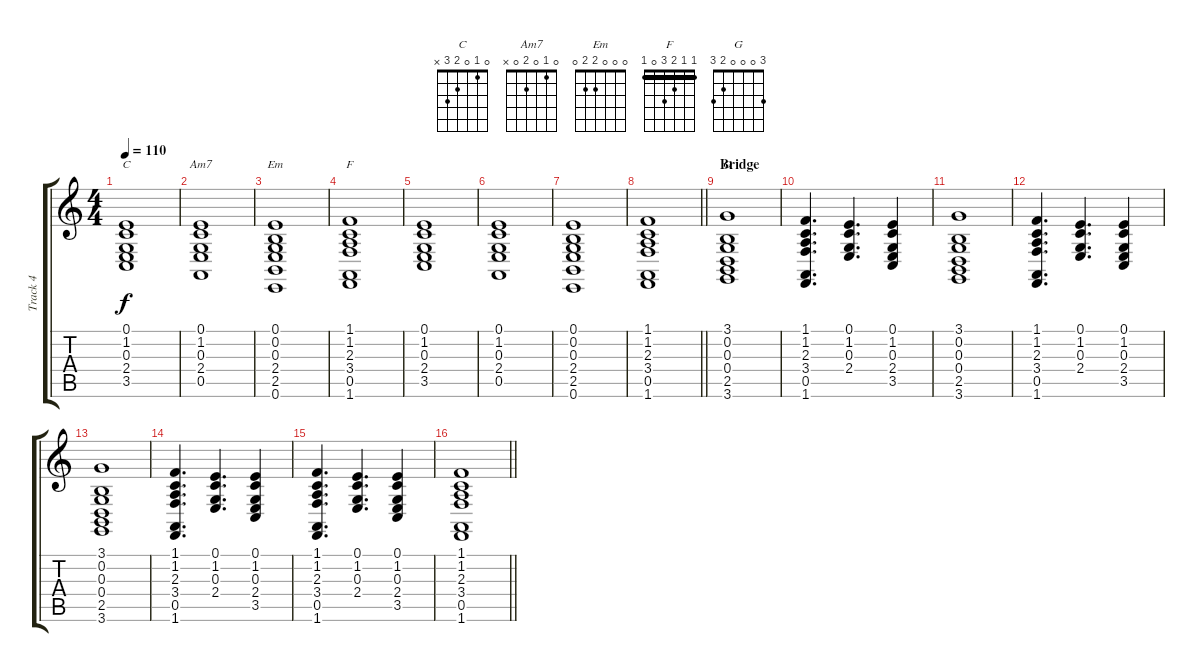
\track ("Track 4" "Track 4") {instrument stringensemble1}
\staff {score tabs}
\tuning (E4 B3 G3 D3 A2 E2) {hide}
\chord ("C" 0 1 0 2 3 x)
\chord ("Am7" 0 1 0 2 0 x)
\chord ("Em" 0 0 0 2 2 0)
\chord ("F" 1 1 2 3 0 1) {barre 1}
\chord ("G" 3 0 0 0 2 3)
\ts (4 4)
\tempo 110
\clef g2
\ks c
(0.1 1.2 0.3 2.4 3.5).1{ch "C" dy f} |
(0.1 1.2 0.3 2.4 0.5).1{ch "Am7"} |
(0.1 0.2 0.3 2.4 2.5 0.6).1{ch "Em"} |
(1.1 1.2 2.3 3.4 0.5 1.6).1{ch "F"} |
(0.1 1.2 0.3 2.4 3.5).1 |
(0.1 1.2 0.3 2.4 0.5).1 |
(0.1 0.2 0.3 2.4 2.5 0.6).1 |
\barLineRight lightlight
(1.1 1.2 2.3 3.4 0.5 1.6).1 |
\section ("" "Bridge")
(3.1 0.2 0.3 0.4 2.5 3.6).1{ch "G"} |
(1.1 1.2 2.3 3.4 0.5 1.6).4{d} (0.1 1.2 0.3 2.4).4{d} (0.1 1.2 0.3 2.4 3.5).4 |
(3.1 0.2 0.3 0.4 2.5 3.6).1 |
(1.1 1.2 2.3 3.4 0.5 1.6).4{d} (0.1 1.2 0.3 2.4).4{d} (0.1 1.2 0.3 2.4 3.5).4 |
(3.1 0.2 0.3 0.4 2.5 3.6).1 |
(1.1 1.2 2.3 3.4 0.5 1.6).4{d} (0.1 1.2 0.3 2.4).4{d} (0.1 1.2 0.3 2.4 3.5).4 |
(1.1 1.2 2.3 3.4 0.5 1.6).4{d} (0.1 1.2 0.3 2.4).4{d} (0.1 1.2 0.3 2.4 3.5).4 |
\barLineRight lightlight
(1.1 1.2 2.3 3.4 0.5 1.6).1
